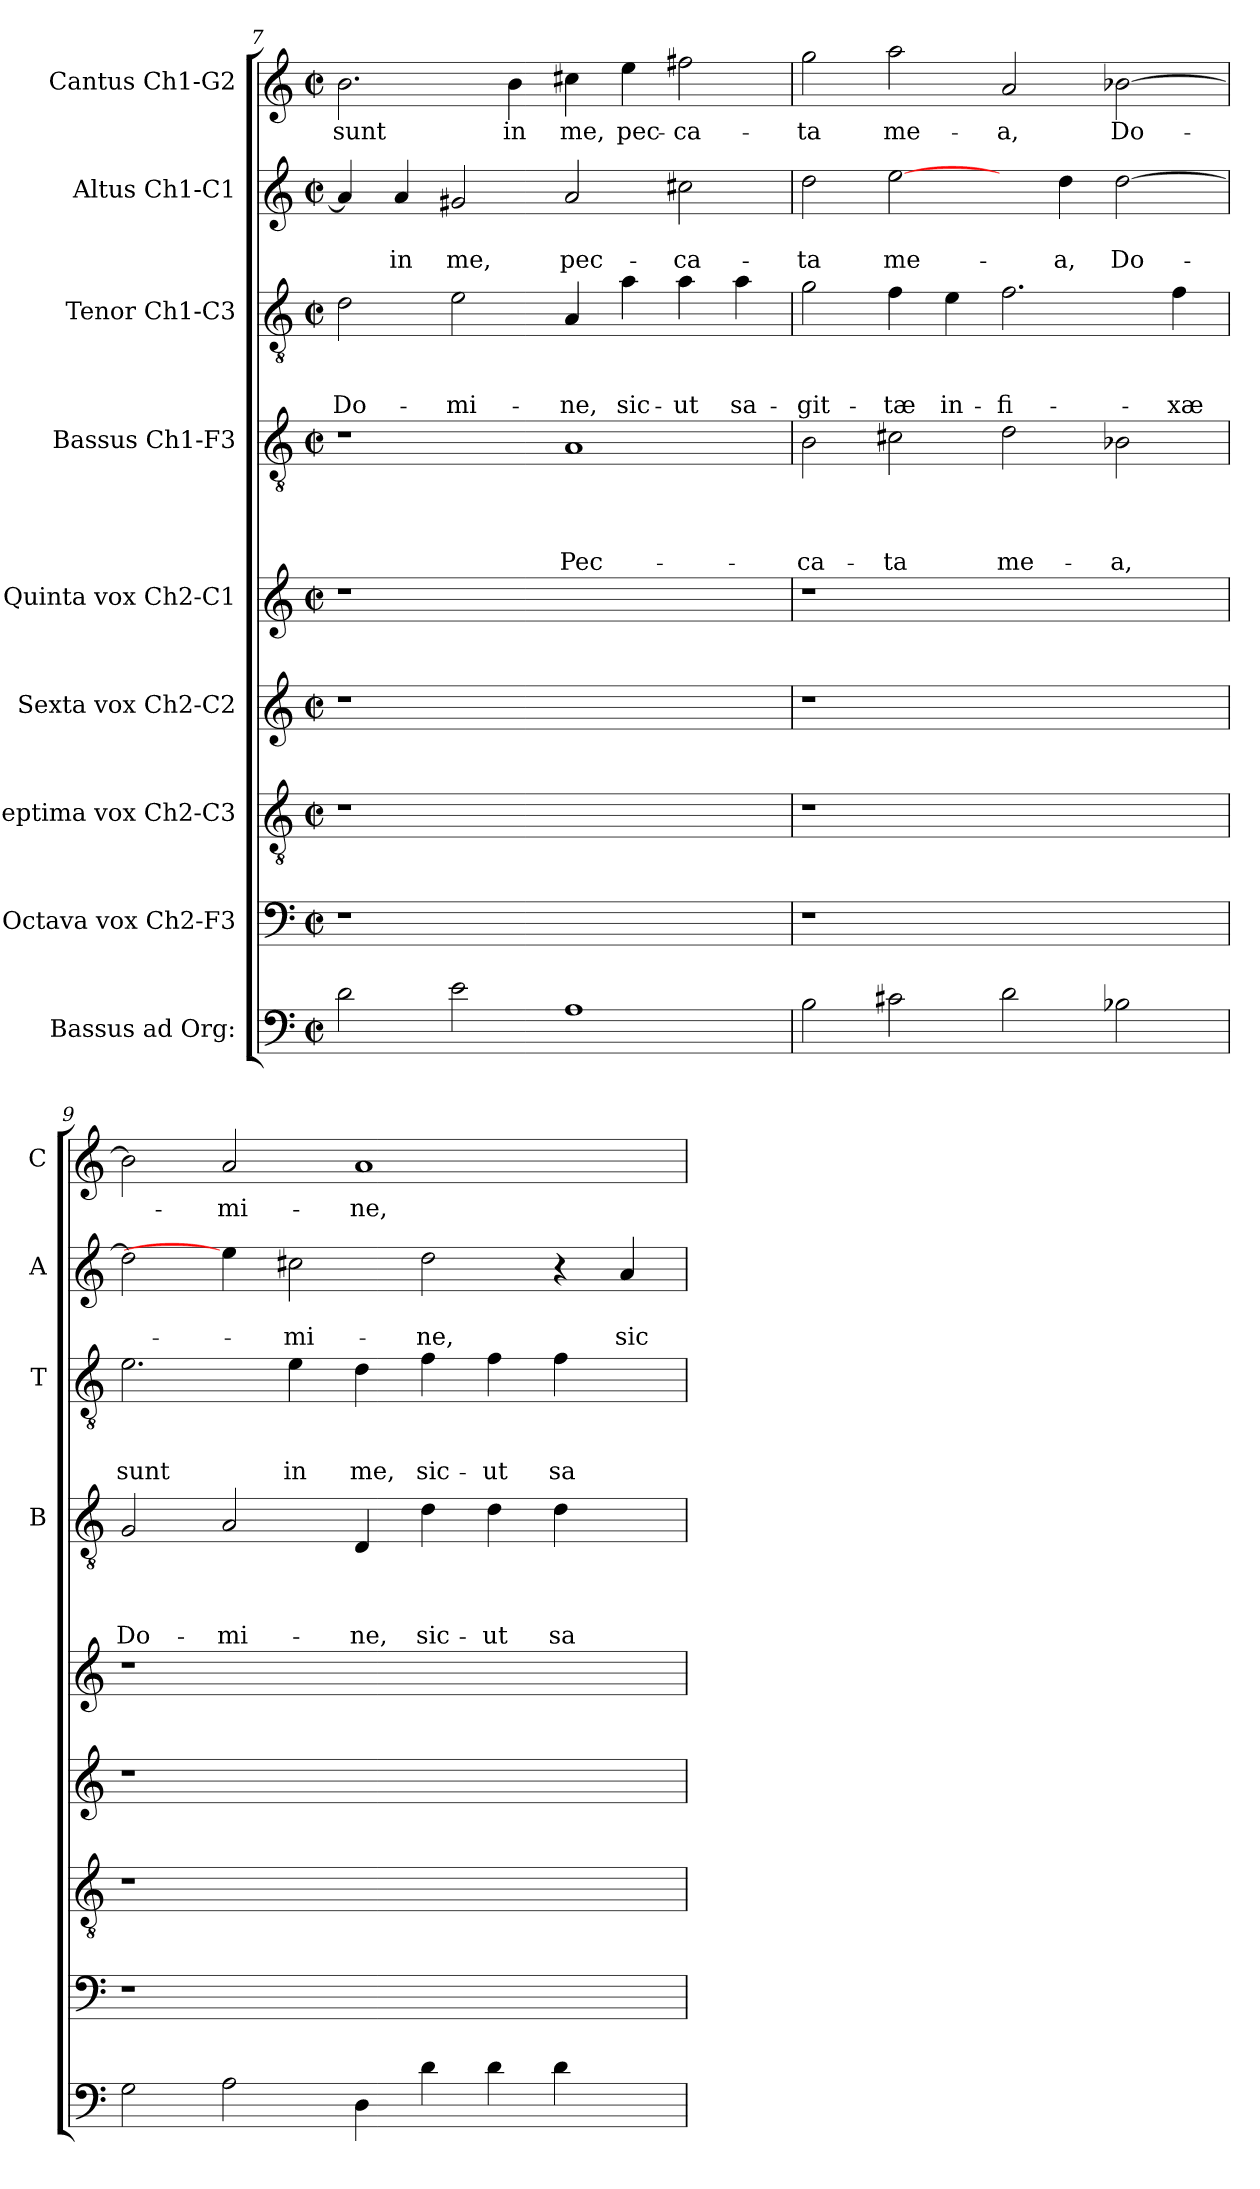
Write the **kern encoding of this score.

**kern	**kern	**kern	**kern	**kern	**kern	**text	**text	**text	**text	**kern	**text	**text	**text	**kern	**text	**text	**kern	**text
*part9	*part8	*part7	*part6	*part5	*part4	*part4	*part4	*part4	*part4	*part3	*part3	*part3	*part3	*part2	*part2	*part2	*part1	*part1
*staff9	*staff8	*staff7	*staff6	*staff5	*staff4	*staff4	*staff4	*staff4	*staff4	*staff3	*staff3	*staff3	*staff3	*staff2	*staff2	*staff2	*staff1	*staff1
*I"Bassus ad Org:	*I"Octava vox Ch2-F3	*I"Septima vox Ch2-C3	*I"Sexta vox Ch2-C2	*I"Quinta vox Ch2-C1	*I"Bassus Ch1-F3	*	*	*	*	*I"Tenor Ch1-C3	*	*	*	*I"Altus Ch1-C1	*	*	*I"Cantus Ch1-G2	*
*	*	*	*	*	*I'B	*	*	*	*	*I'T	*	*	*	*I'A	*	*	*I'C	*
*clefF4	*clefF4	*clefGv2	*clefG2	*clefG2	*clefGv2	*	*	*	*	*clefGv2	*	*	*	*clefG2	*	*	*clefG2	*
*k[]	*k[]	*k[]	*k[]	*k[]	*k[]	*	*	*	*	*k[]	*	*	*	*k[]	*	*	*k[]	*
*C:	*C:	*C:	*C:	*C:	*C:	*	*	*	*	*C:	*	*	*	*C:	*	*	*C:	*
*M2/2	*M2/2	*M2/2	*M2/2	*M2/2	*M2/2	*	*	*	*	*M2/2	*	*	*	*M2/2	*	*	*M2/2	*
*met(c|)	*met(c|)	*met(c|)	*met(c|)	*met(c|)	*met(c|)	*	*	*	*	*met(c|)	*	*	*	*met(c|)	*	*	*met(c|)	*
=7	=7	=7	=7	=7	=7	=7	=7	=7	=7	=7	=7	=7	=7	=7	=7	=7	=7	=7
!	!	!	!	!	!	!	!	!	!	!	!	!	!LO:LY:b	!	!	!	!	!LO:LY:b
2d\	1r	1r	1r	1r	1r	.	.	.	.	2d\	.	.	Do-	4a/]	.	.	2.b\	sunt
!	!	!	!	!	!	!	!	!	!	!	!	!	!	!	!	!LO:LY:b	!	!
.	.	.	.	.	.	.	.	.	.	.	.	.	.	4a/	.	in	.	.
!	!	!	!	!	!	!	!	!	!	!	!	!	!LO:LY:b	!	!	!LO:LY:b	!	!
2e\	.	.	.	.	.	.	.	.	.	2e\	.	.	-mi-	2g#X/	.	me,	.	.
!	!	!	!	!	!	!	!	!	!	!	!	!	!	!	!	!	!	!LO:LY:b
.	.	.	.	.	.	.	.	.	.	.	.	.	.	.	.	.	4b\	in
!	!	!	!	!	!	!	!	!	!LO:LY:b	!	!	!	!LO:LY:b	!	!	!LO:LY:b	!	!LO:LY:b
1A	1ryy	1ryy	1ryy	1ryy	1A	.	.	.	Pec-	4A/	.	.	-ne,	2a/	.	pec-	4cc#X\	me,
!	!	!	!	!	!	!	!	!	!	!	!	!	!LO:LY:b	!	!	!	!	!LO:LY:b
.	.	.	.	.	.	.	.	.	.	4a\	.	.	sic-	.	.	.	4ee\	pec-
!	!	!	!	!	!	!	!	!	!	!	!	!	!LO:LY:b	!	!	!LO:LY:b	!	!LO:LY:b
.	.	.	.	.	.	.	.	.	.	4a\	.	.	-ut	2cc#X\	.	-ca-	2ff#X\	-ca-
!	!	!	!	!	!	!	!	!	!	!	!	!	!LO:LY:b	!	!	!	!	!
.	.	.	.	.	.	.	.	.	.	4a\	.	.	sa-	.	.	.	.	.
=8	=8	=8	=8	=8	=8	=8	=8	=8	=8	=8	=8	=8	=8	=8	=8	=8	=8	=8
!	!	!	!	!	!	!	!	!	!LO:LY:b	!	!	!	!LO:LY:b	!	!	!LO:LY:b	!	!LO:LY:b
2B\	1r	1r	1r	1r	2B\	.	.	.	-ca-	2g\	.	.	-git-	2dd\	.	-ta	2gg\	-ta
!	!	!	!	!	!	!	!	!	!LO:LY:b	!	!	!	!LO:LY:b	!	!	!LO:LY:b	!	!LO:LY:b
2c#X\	.	.	.	.	2c#X\	.	.	.	-ta	4f\	.	.	-tæ	[2ee\	.	me-	2aa\	me-
!	!	!	!	!	!	!	!	!	!	!	!	!	!LO:LY:b	!	!	!	!	!
.	.	.	.	.	.	.	.	.	.	4e\	.	.	in-	.	.	.	.	.
!	!	!	!	!	!	!	!	!	!LO:LY:b	!	!	!	!LO:LY:b	!	!	!	!	!LO:LY:b
2d\	1ryy	1ryy	1ryy	1ryy	2d\	.	.	.	me-	2.f\	.	.	-fi-	4ryy	.	.	2a/	-a,
!	!	!	!	!	!	!	!	!	!	!	!	!	!	!	!	!LO:LY:b	!	!
.	.	.	.	.	.	.	.	.	.	.	.	.	.	4dd\	.	-a,	.	.
!	!	!	!	!	!	!	!	!	!LO:LY:b	!	!	!	!	!	!	!LO:LY:b	!	!LO:LY:b
2B-X\	.	.	.	.	2B-X\	.	.	.	-a,	.	.	.	.	[2dd\	.	Do-	[2b-X\	Do-
!	!	!	!	!	!	!	!	!	!	!	!	!	!LO:LY:b	!	!	!	!	!
.	.	.	.	.	.	.	.	.	.	4f\	.	.	-xæ	.	.	.	.	.
=9	=9	=9	=9	=9	=9	=9	=9	=9	=9	=9	=9	=9	=9	=9	=9	=9	=9	=9
!	!	!	!	!	!	!	!	!	!LO:LY:b	!	!	!	!LO:LY:b	!	!	!	!	!
2G\	1r	1r	1r	1r	2G/	.	.	.	Do-	2.e\	.	.	sunt	2dd\]	.	.	2b-\]	.
!	!	!	!	!	!	!	!	!	!LO:LY:b	!	!	!	!	!	!	!	!	!LO:LY:b
2A\	.	.	.	.	2A/	.	.	.	-mi-	.	.	.	.	4ee\]	.	.	2a/	-mi-
!	!	!	!	!	!	!	!	!	!	!	!	!	!LO:LY:b	!	!	!LO:LY:b	!	!
.	.	.	.	.	.	.	.	.	.	4e\	.	.	in	2cc#X\	.	-mi-	.	.
!	!	!	!	!	!	!	!	!	!LO:LY:b	!	!	!	!LO:LY:b	!	!	!	!	!LO:LY:b
4D\	1ryy	1ryy	1ryy	1ryy	4D/	.	.	.	-ne,	4d\	.	.	me,	.	.	.	1a	-ne,
!	!	!	!	!	!	!	!	!	!LO:LY:b	!	!	!	!LO:LY:b	!	!	!LO:LY:b	!	!
4d\	.	.	.	.	4d\	.	.	.	sic-	4f\	.	.	sic-	2dd\	.	-ne,	.	.
!	!	!	!	!	!	!	!	!	!LO:LY:b	!	!	!	!LO:LY:b	!	!	!	!	!
4d\	.	.	.	.	4d\	.	.	.	-ut	4f\	.	.	-ut	.	.	.	.	.
!	!	!	!	!	!	!	!	!	!LO:LY:b	!	!	!	!LO:LY:b	!	!	!	!	!
4d\	.	.	.	.	4d\	.	.	.	sa-	4f\	.	.	sa-	4r	.	.	.	.
!	!	!	!	!	!	!	!	!	!	!	!	!	!	!	!	!LO:LY:b	!	!
4ryy	4ryy	4ryy	4ryy	4ryy	4ryy	.	.	.	.	4ryy	.	.	.	4a/	.	sic-	4ryy	.
=	=	=	=	=	=	=	=	=	=	=	=	=	=	=	=	=	=	=
*-	*-	*-	*-	*-	*-	*-	*-	*-	*-	*-	*-	*-	*-	*-	*-	*-	*-	*-
